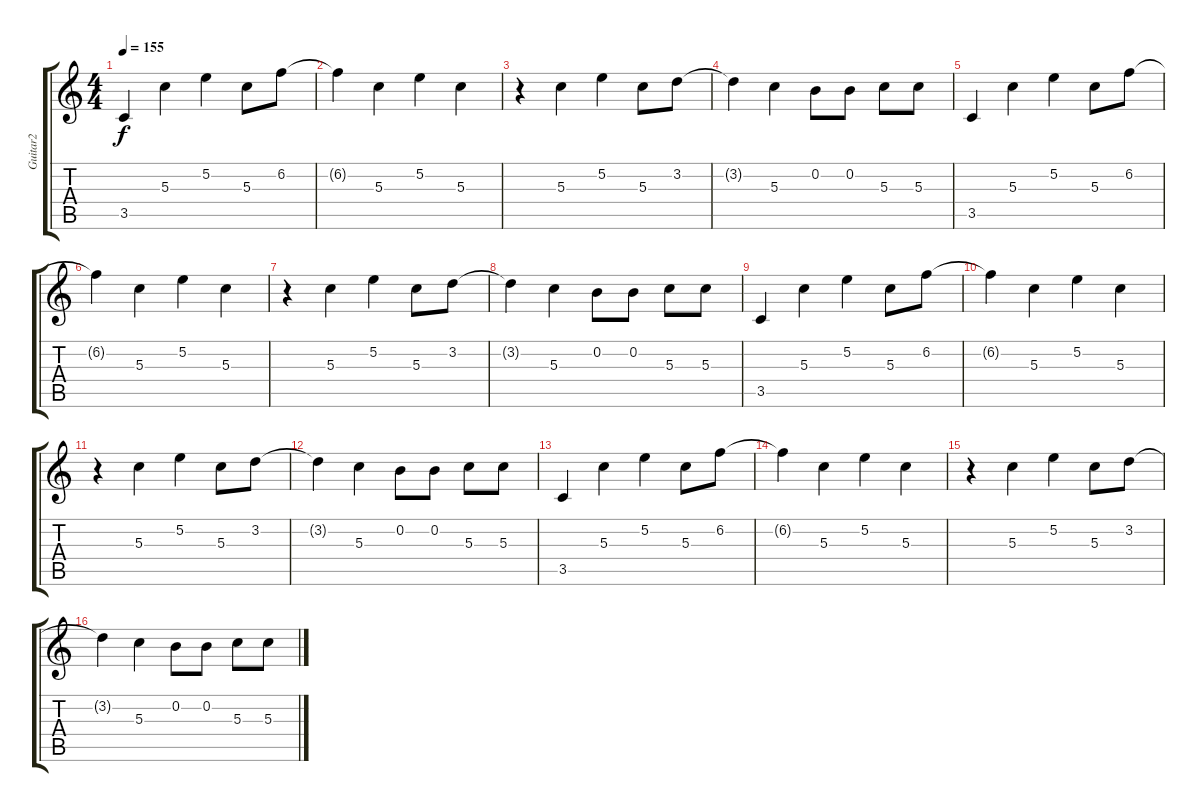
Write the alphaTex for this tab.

\track ("Guitar2" "Guitar2") {instrument overdrivenguitar}
\staff {score tabs}
\tuning (E4 B3 G3 D3 A2 E2) {hide}
\ts (4 4)
\tempo 155
\clef g2
\ks c
3.5.4{dy f} 5.3.4 5.2.4 5.3.8 6.2.8 |
6.2{t}.4 5.3.4 5.2.4 5.3.4 |
r.4 5.3.4 5.2.4 5.3.8 3.2.8 |
3.2{t}.4 5.3.4 0.2.8 0.2.8 5.3.8 5.3.8 |
3.5.4 5.3.4 5.2.4 5.3.8 6.2.8 |
6.2{t}.4 5.3.4 5.2.4 5.3.4 |
r.4 5.3.4 5.2.4 5.3.8 3.2.8 |
3.2{t}.4 5.3.4 0.2.8 0.2.8 5.3.8 5.3.8 |
3.5.4 5.3.4 5.2.4 5.3.8 6.2.8 |
6.2{t}.4 5.3.4 5.2.4 5.3.4 |
r.4 5.3.4 5.2.4 5.3.8 3.2.8 |
3.2{t}.4 5.3.4 0.2.8 0.2.8 5.3.8 5.3.8 |
3.5.4 5.3.4 5.2.4 5.3.8 6.2.8 |
6.2{t}.4 5.3.4 5.2.4 5.3.4 |
r.4 5.3.4 5.2.4 5.3.8 3.2.8 |
3.2{t}.4 5.3.4 0.2.8 0.2.8 5.3.8 5.3.8
